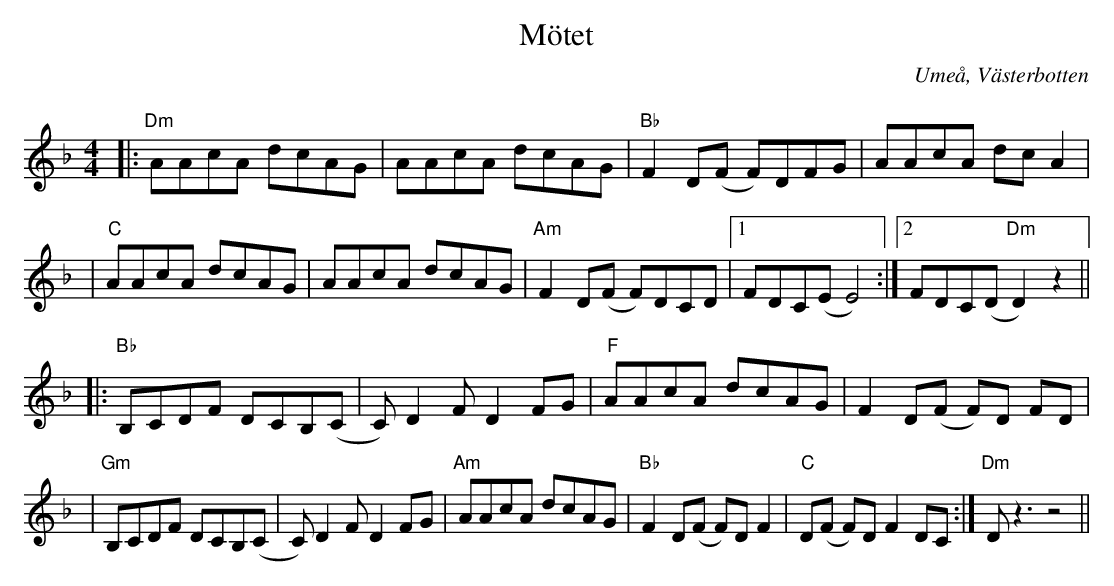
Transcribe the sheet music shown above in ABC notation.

X:1
T:Mötet
Q:150
O:Umeå, Västerbotten
M:4/4
L:1/8
K:Dm
|: "Dm" AAcA dcAG | AAcA dcAG | "Bb" F2D(F F)DFG | AAcA dcA2 |
|"C" AAcA dcAG | AAcA dcAG |"Am" F2D(F F)DCD |1 FDC(E E4) :|2 FDC(D "Dm"D2)z2 ||
|:"Bb"B,CDF DCB,(C | C)D2F D2FG |"F" AAcA dcAG | F2 D(F F)D FD |
|"Gm" B,CDF DCB,(C | C)D2F D2FG |"Am" AAcA dcAG | "Bb" F2D(F F)DF2 |"C"D(F F)D F2 DC:|"Dm"Dz3 z4 ||
